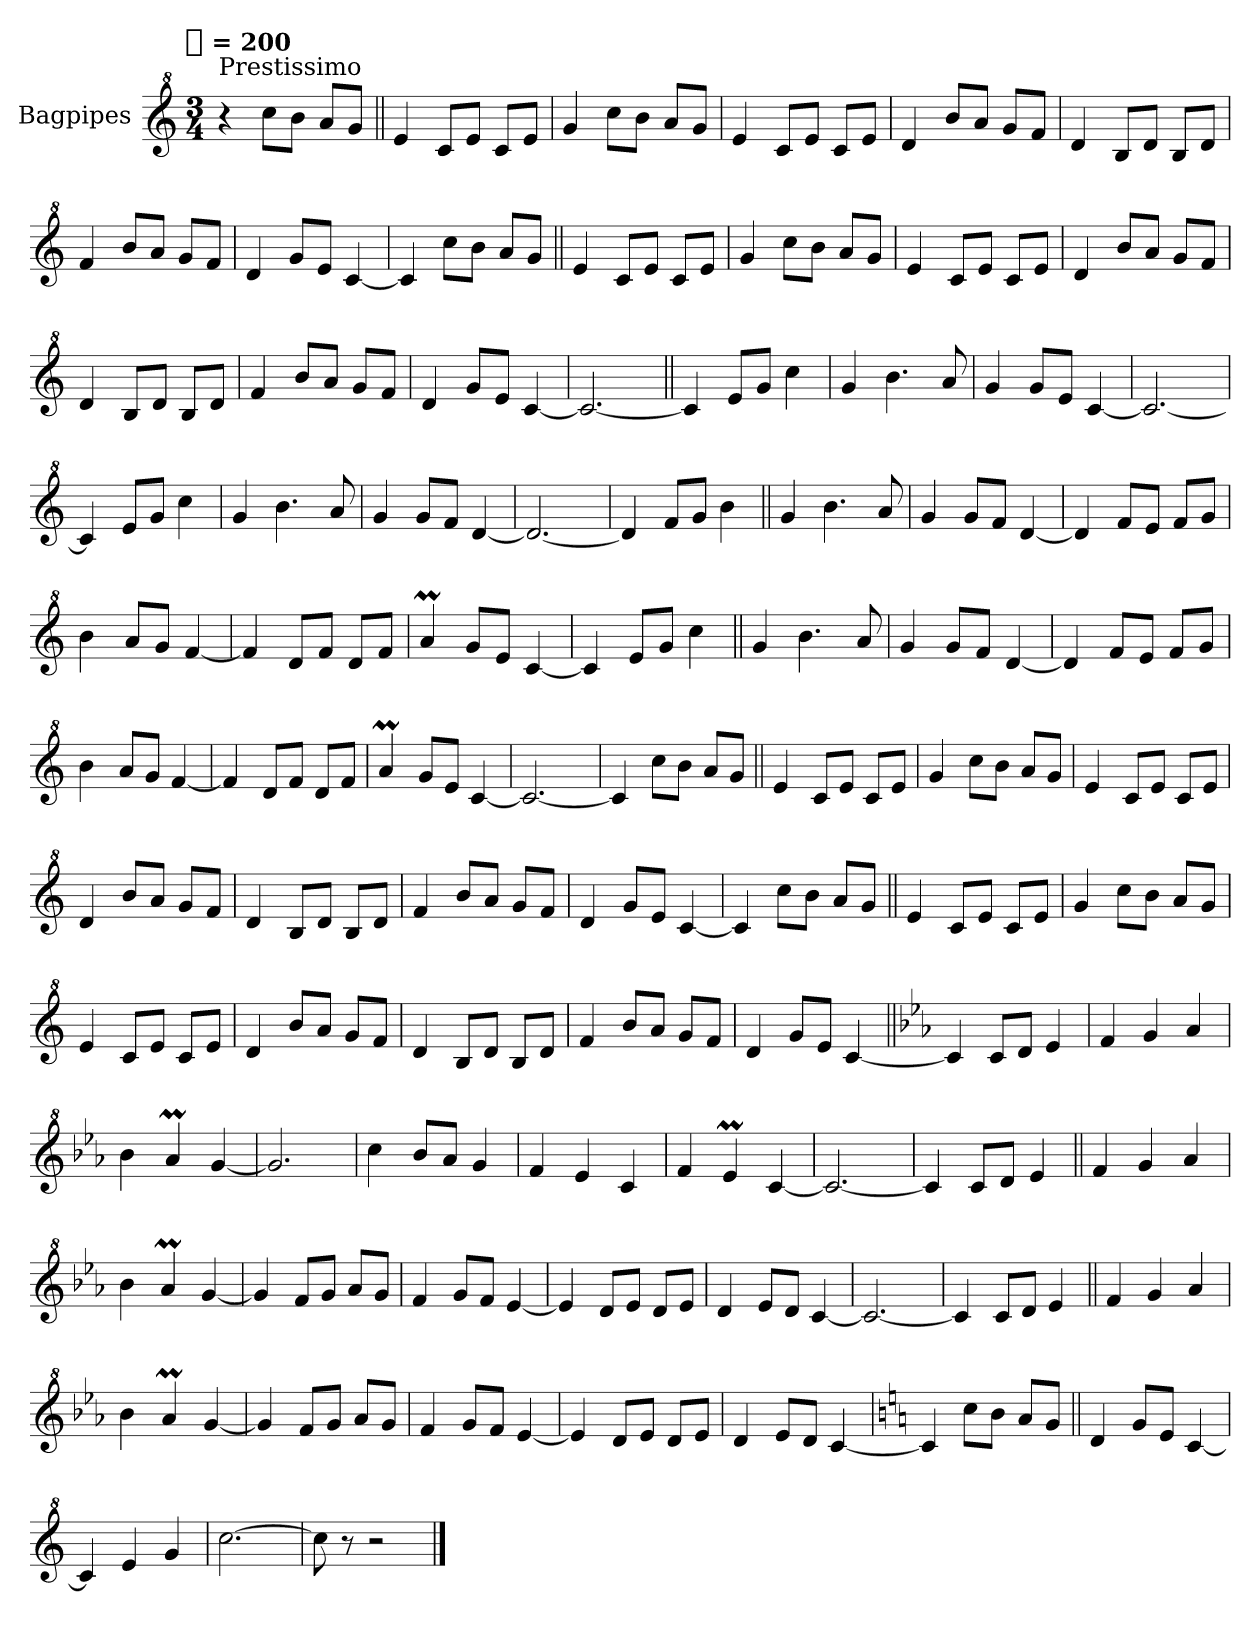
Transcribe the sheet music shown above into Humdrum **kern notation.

**kern
*part1
*staff1
*I"Bagpipes
*I'Bag
*clefG^2
*k[]
!!LO:TX:omd:t=[quarter] = 200
*M3/4
*MM200
=1
!LO:TX:a:t=Prestissimo
4r
8cccL
8bbJ
8aaL
8ggJ
=||
4ee
8ccL
8eeJ
8ccL
8eeJ
=
4gg
8cccL
8bbJ
8aaL
8ggJ
=
4ee
8ccL
8eeJ
8ccL
8eeJ
=
4dd
8bbL
8aaJ
8ggL
8ffJ
=
4dd
8bL
8ddJ
8bL
8ddJ
=
4ff
8bbL
8aaJ
8ggL
8ffJ
=
4dd
8ggL
8eeJ
[4cc
=
4cc]
8cccL
8bbJ
8aaL
8ggJ
=||
4ee
8ccL
8eeJ
8ccL
8eeJ
=
4gg
8cccL
8bbJ
8aaL
8ggJ
=
4ee
8ccL
8eeJ
8ccL
8eeJ
=
4dd
8bbL
8aaJ
8ggL
8ffJ
=
4dd
8bL
8ddJ
8bL
8ddJ
=
4ff
8bbL
8aaJ
8ggL
8ffJ
=
4dd
8ggL
8eeJ
[4cc
=
2.cc_
=||
4cc]
8eeL
8ggJ
4ccc
=
4gg
4.bb
8aa
=
4gg
8ggL
8eeJ
[4cc
=
2.cc_
=
4cc]
8eeL
8ggJ
4ccc
=
4gg
4.bb
8aa
=
4gg
8ggL
8ffJ
[4dd
=
2.dd_
=
4dd]
8ffL
8ggJ
4bb
=||
4gg
4.bb
8aa
=
4gg
8ggL
8ffJ
[4dd
=
4dd]
8ffL
8eeJ
8ffL
8ggJ
=
4bb
8aaL
8ggJ
[4ff
=
4ff]
8ddL
8ffJ
8ddL
8ffJ
=
4aaM
8ggL
8eeJ
[4cc
=
4cc]
8eeL
8ggJ
4ccc
=||
4gg
4.bb
8aa
=
4gg
8ggL
8ffJ
[4dd
=
4dd]
8ffL
8eeJ
8ffL
8ggJ
=
4bb
8aaL
8ggJ
[4ff
=
4ff]
8ddL
8ffJ
8ddL
8ffJ
=
4aaM
8ggL
8eeJ
[4cc
=
2.cc_
=
4cc]
8cccL
8bbJ
8aaL
8ggJ
=||
4ee
8ccL
8eeJ
8ccL
8eeJ
=
4gg
8cccL
8bbJ
8aaL
8ggJ
=
4ee
8ccL
8eeJ
8ccL
8eeJ
=
4dd
8bbL
8aaJ
8ggL
8ffJ
=
4dd
8bL
8ddJ
8bL
8ddJ
=
4ff
8bbL
8aaJ
8ggL
8ffJ
=
4dd
8ggL
8eeJ
[4cc
=
4cc]
8cccL
8bbJ
8aaL
8ggJ
=||
4ee
8ccL
8eeJ
8ccL
8eeJ
=
4gg
8cccL
8bbJ
8aaL
8ggJ
=
4ee
8ccL
8eeJ
8ccL
8eeJ
=
4dd
8bbL
8aaJ
8ggL
8ffJ
=
4dd
8bL
8ddJ
8bL
8ddJ
=
4ff
8bbL
8aaJ
8ggL
8ffJ
=
4dd
8ggL
8eeJ
[4cc
=||
*k[b-e-a-]
*E-:
4cc]
8ccL
8ddJ
4ee-
=
4ff
4gg
4aa-
=
4bb-
4aa-M
[4gg
=
2.gg]
=
4ccc
8bb-L
8aa-J
4gg
=
4ff
4ee-
4cc
=
4ff
4ee-M
[4cc
=
2.cc_
=
4cc]
8ccL
8ddJ
4ee-
=||
4ff
4gg
4aa-
=
4bb-
4aa-M
[4gg
=
4gg]
8ffL
8ggJ
8aa-L
8ggJ
=
4ff
8ggL
8ffJ
[4ee-
=
4ee-]
8ddL
8ee-J
8ddL
8ee-J
=
4dd
8ee-L
8ddJ
[4cc
=
2.cc_
=
4cc]
8ccL
8ddJ
4ee-
=||
4ff
4gg
4aa-
=
4bb-
4aa-M
[4gg
=
4gg]
8ffL
8ggJ
8aa-L
8ggJ
=
4ff
8ggL
8ffJ
[4ee-
=
4ee-]
8ddL
8ee-J
8ddL
8ee-J
=
4dd
8ee-L
8ddJ
[4cc
=
*k[]
*C:
4cc]
8cccL
8bbJ
8aaL
8ggJ
=||
4dd
8ggL
8eeJ
[4cc
=
4cc]
4ee
4gg
=
[2.ccc
=
8ccc]
8r
2r
==
*-
